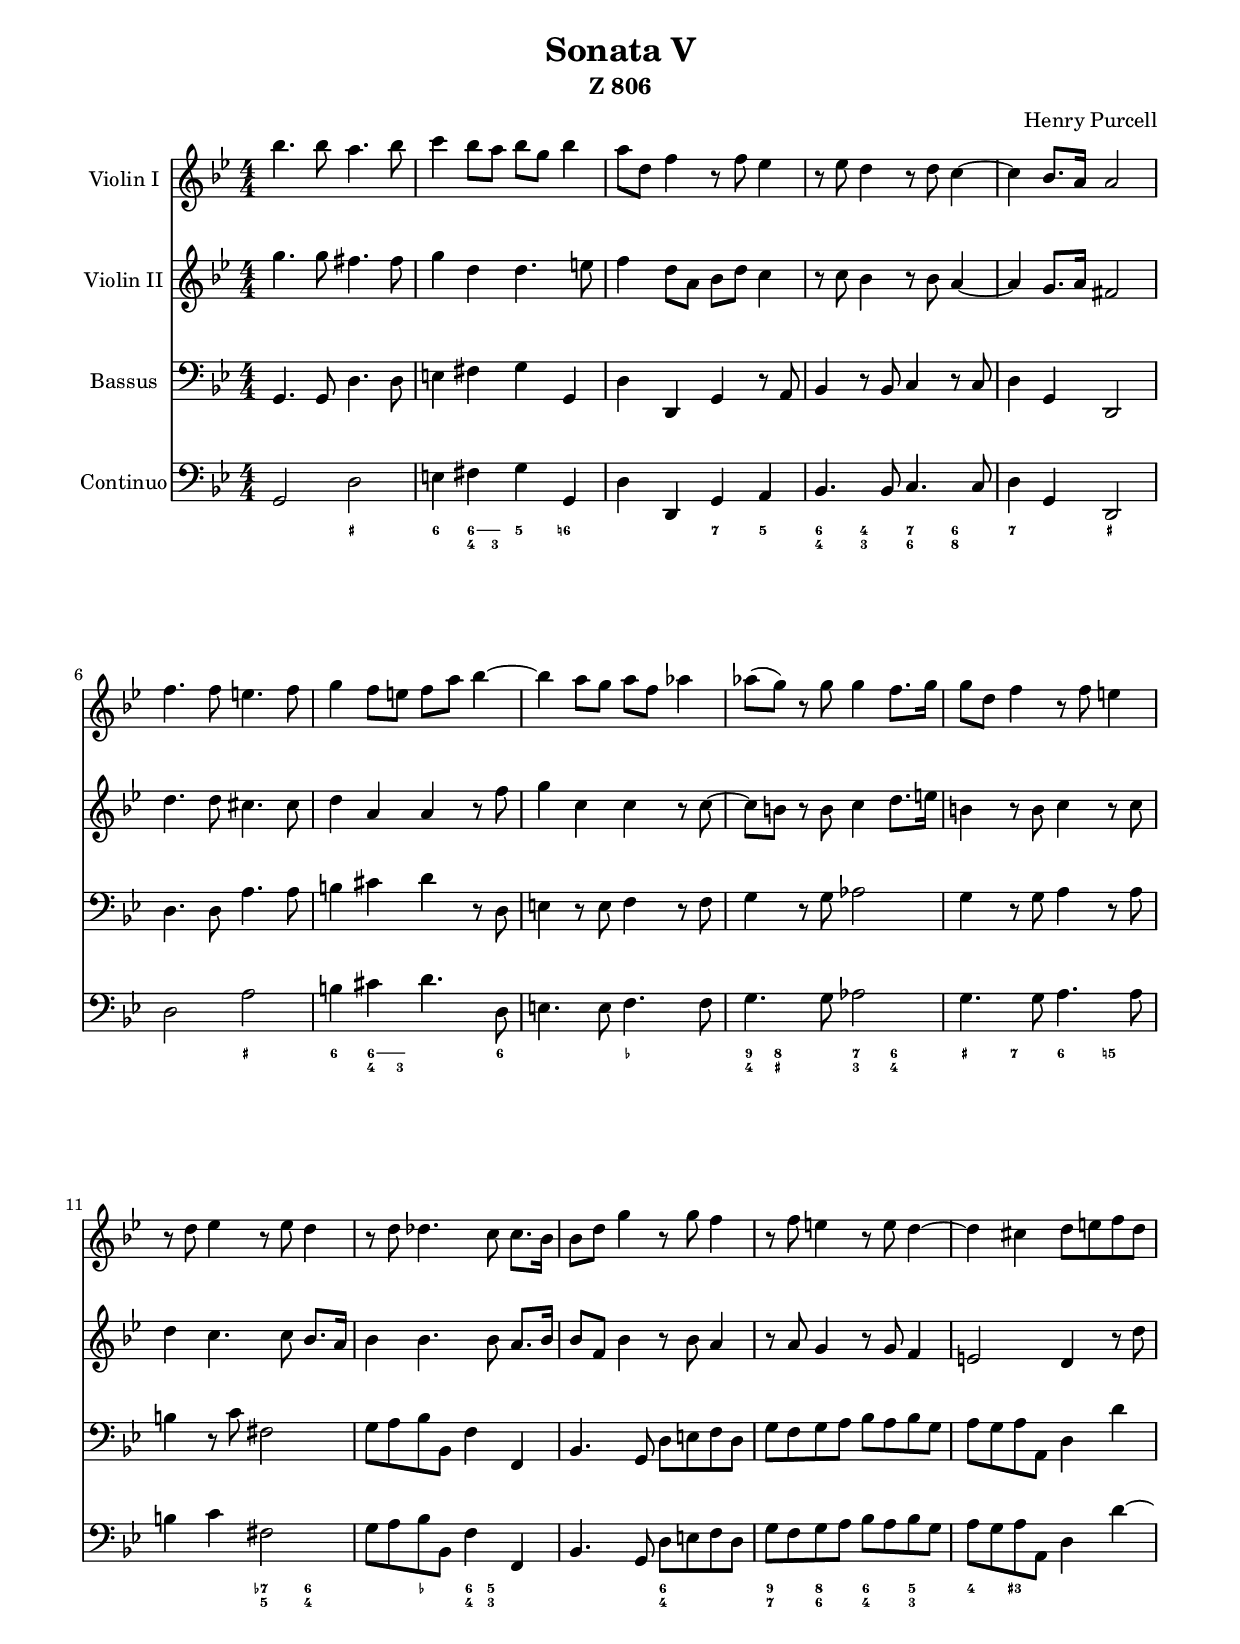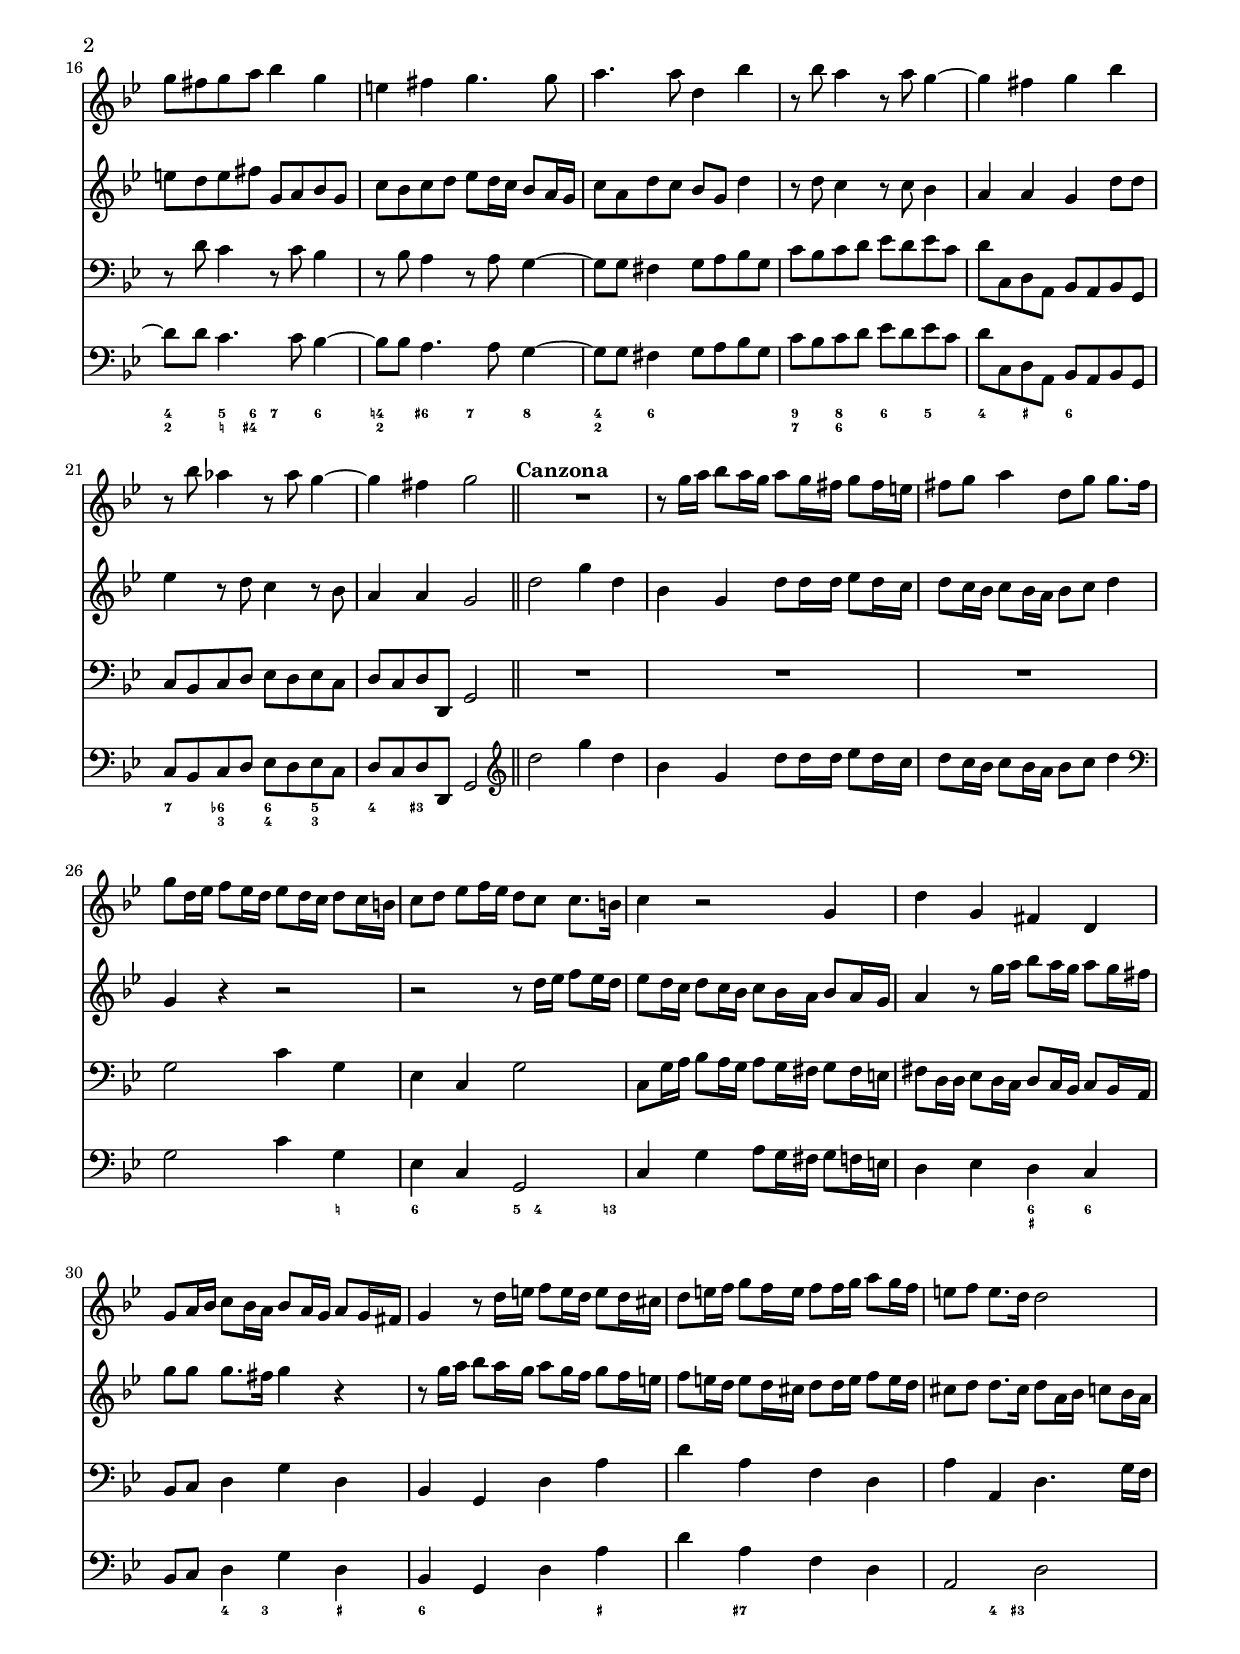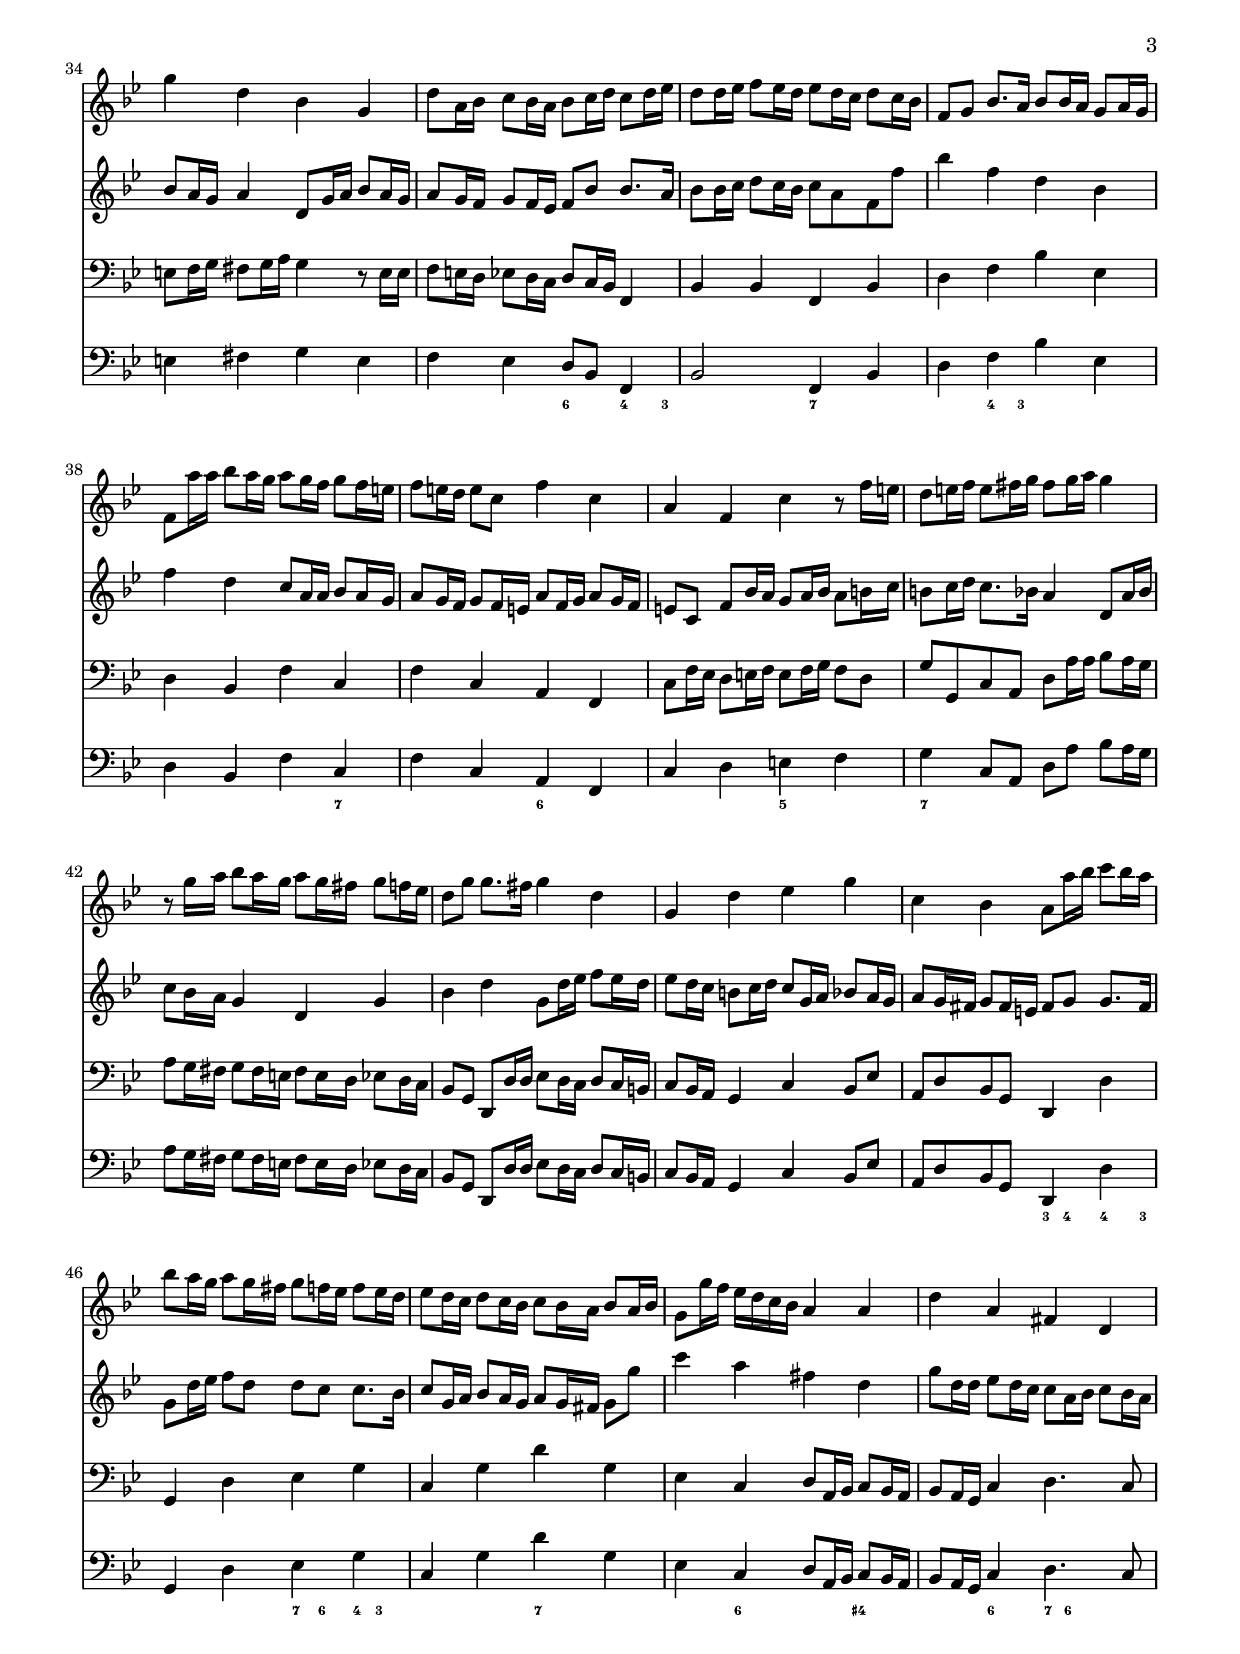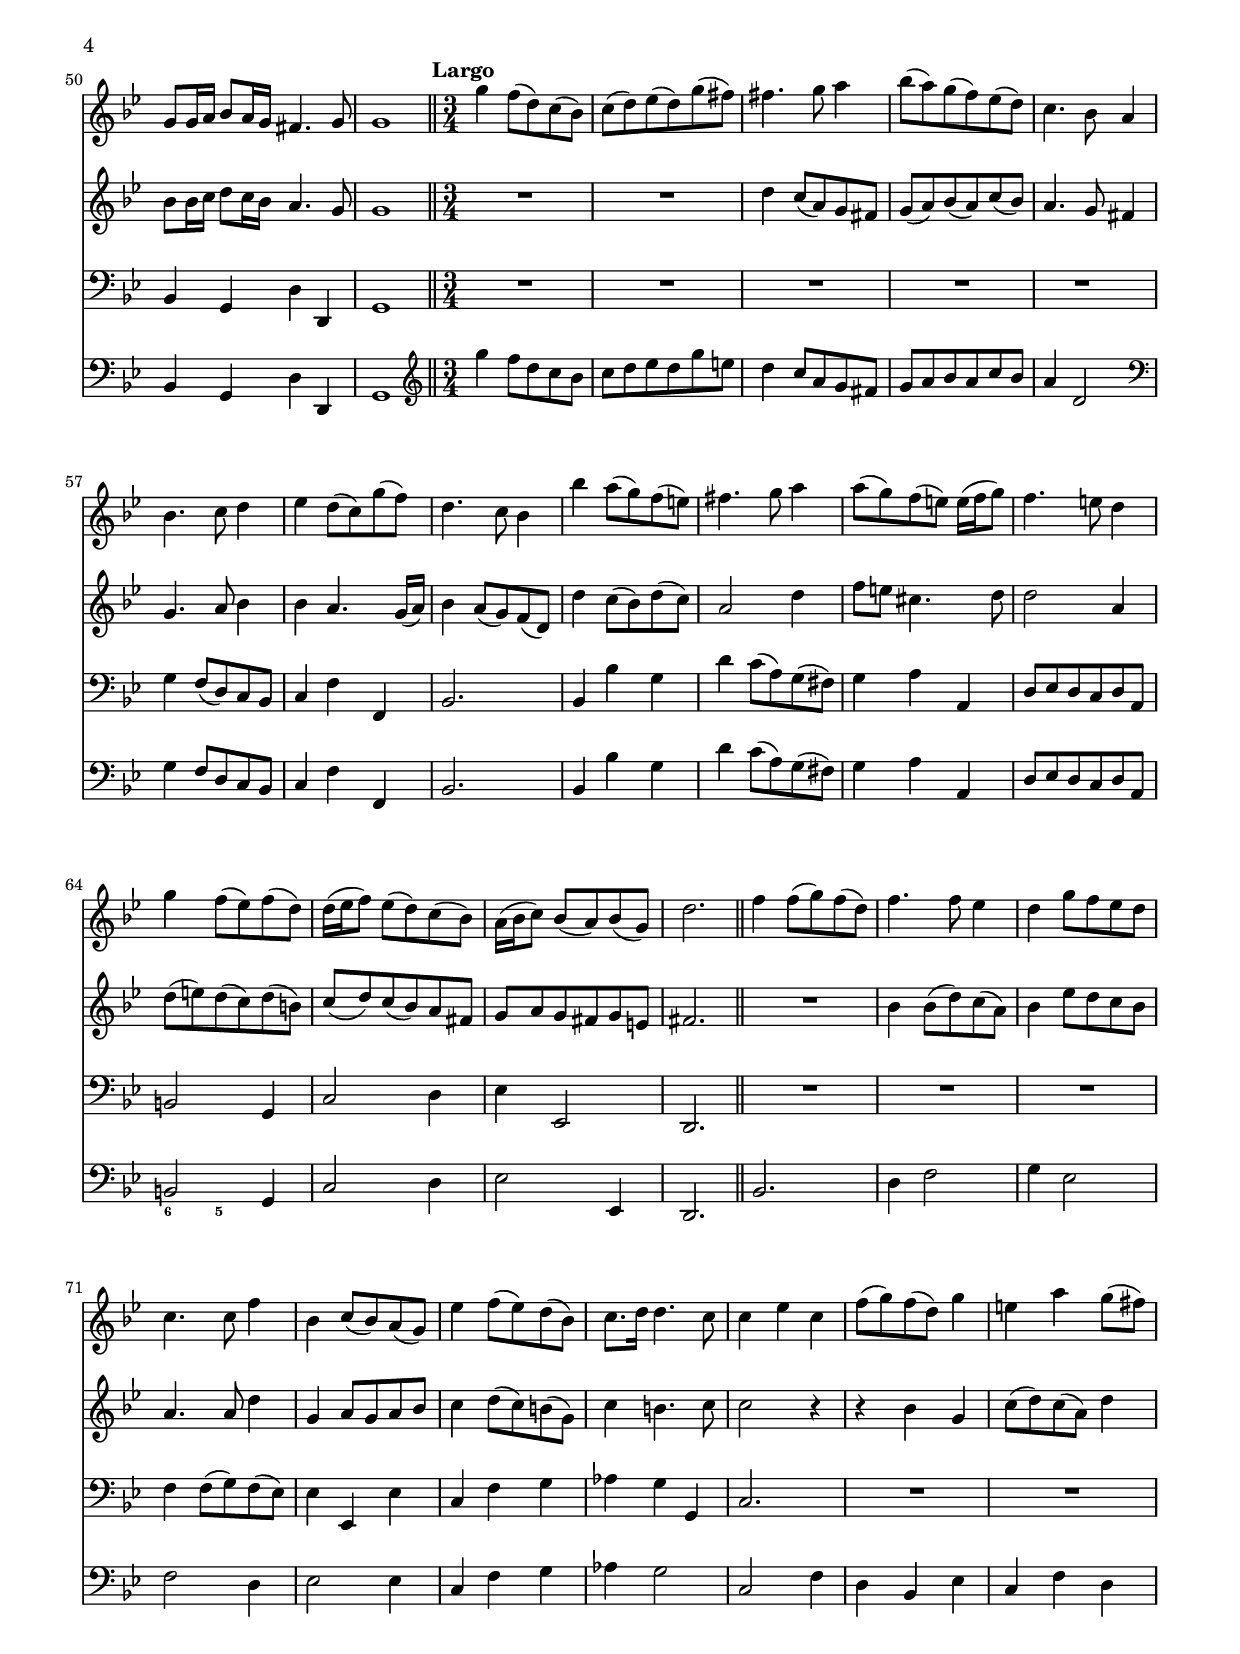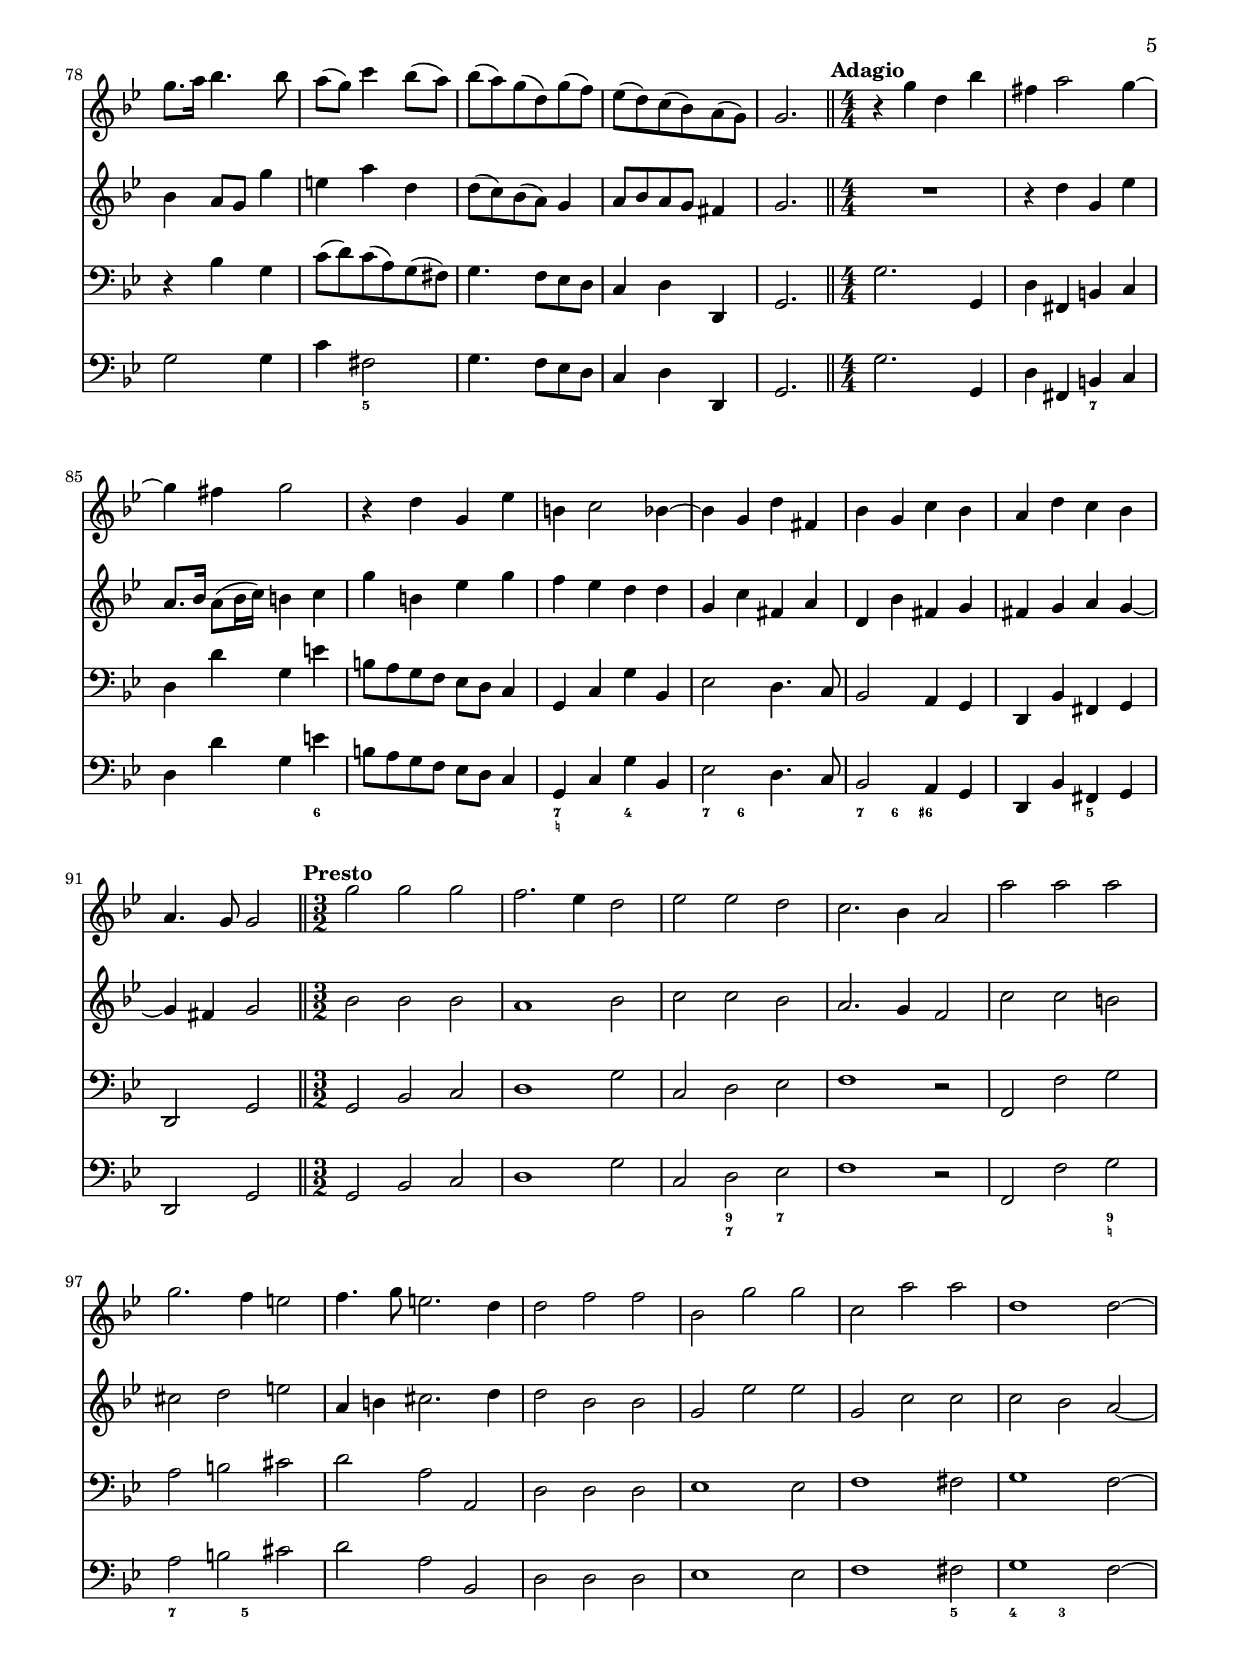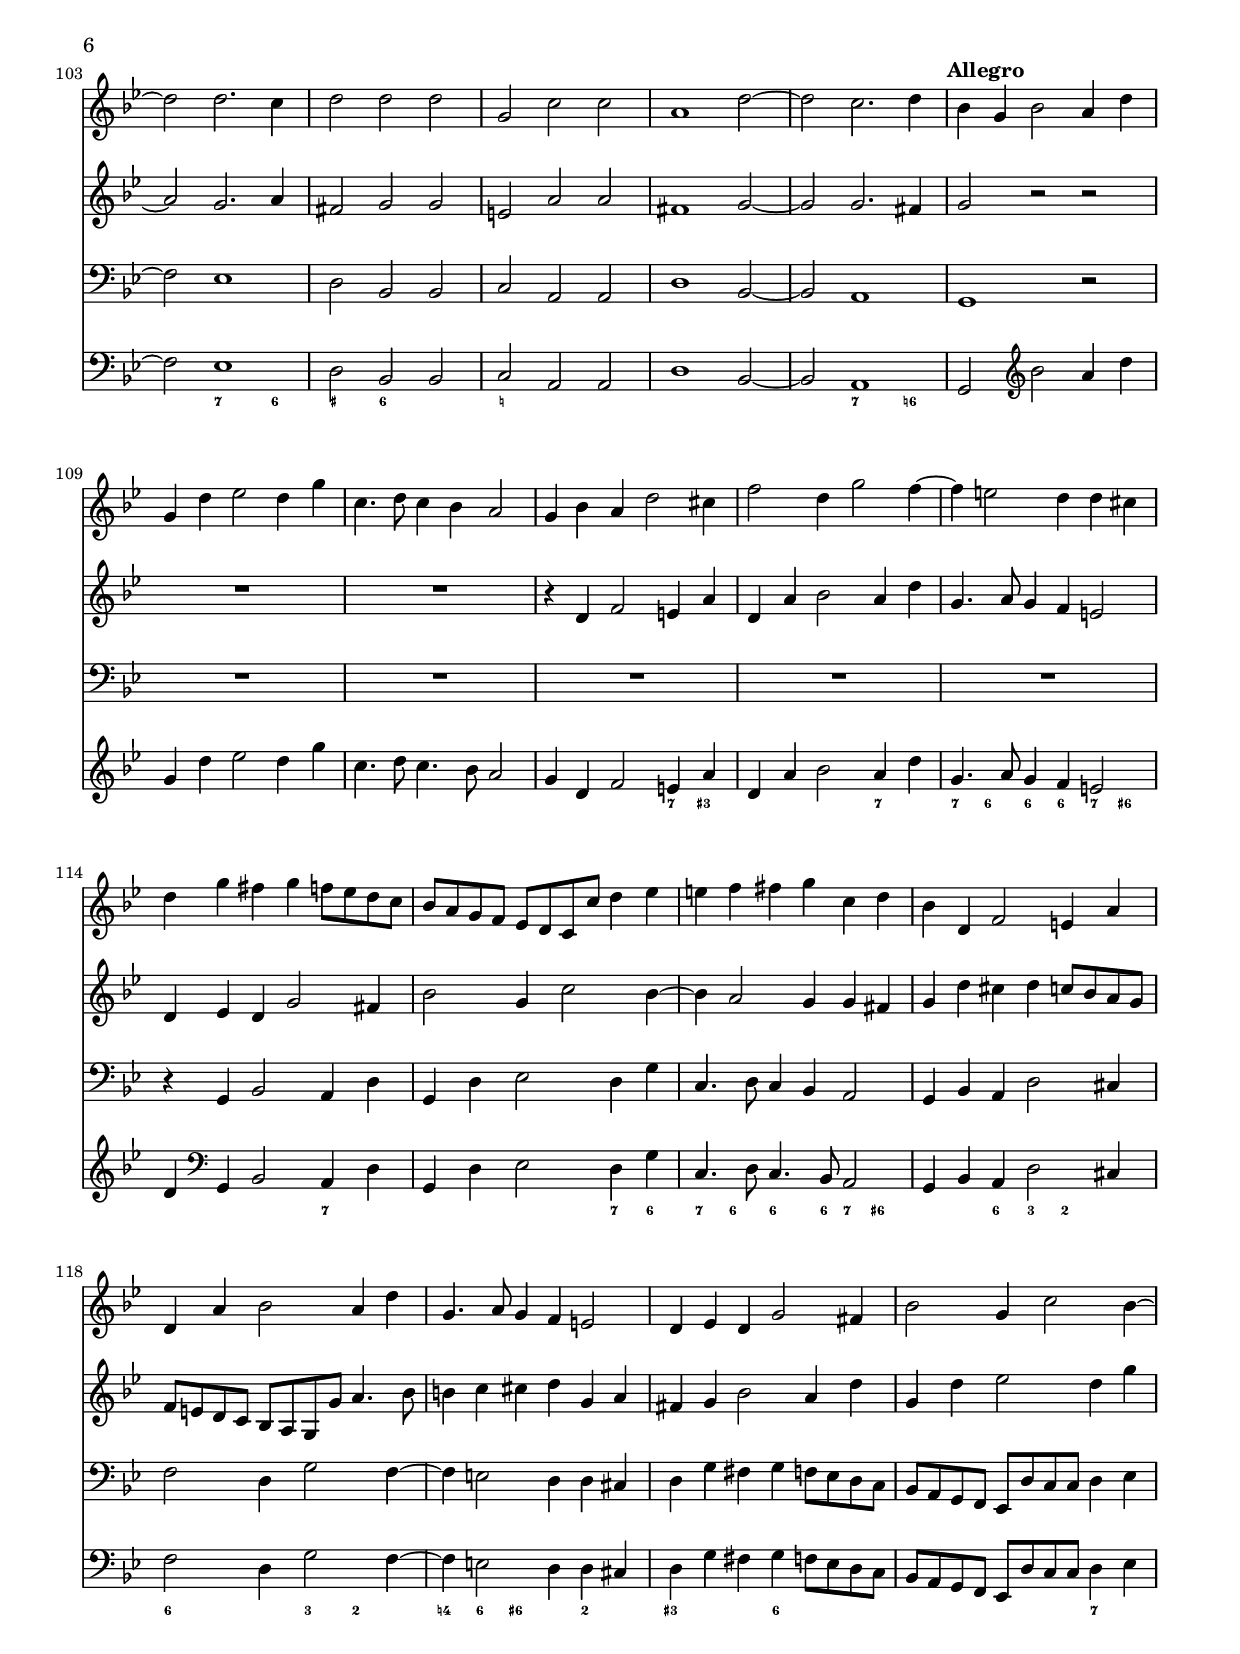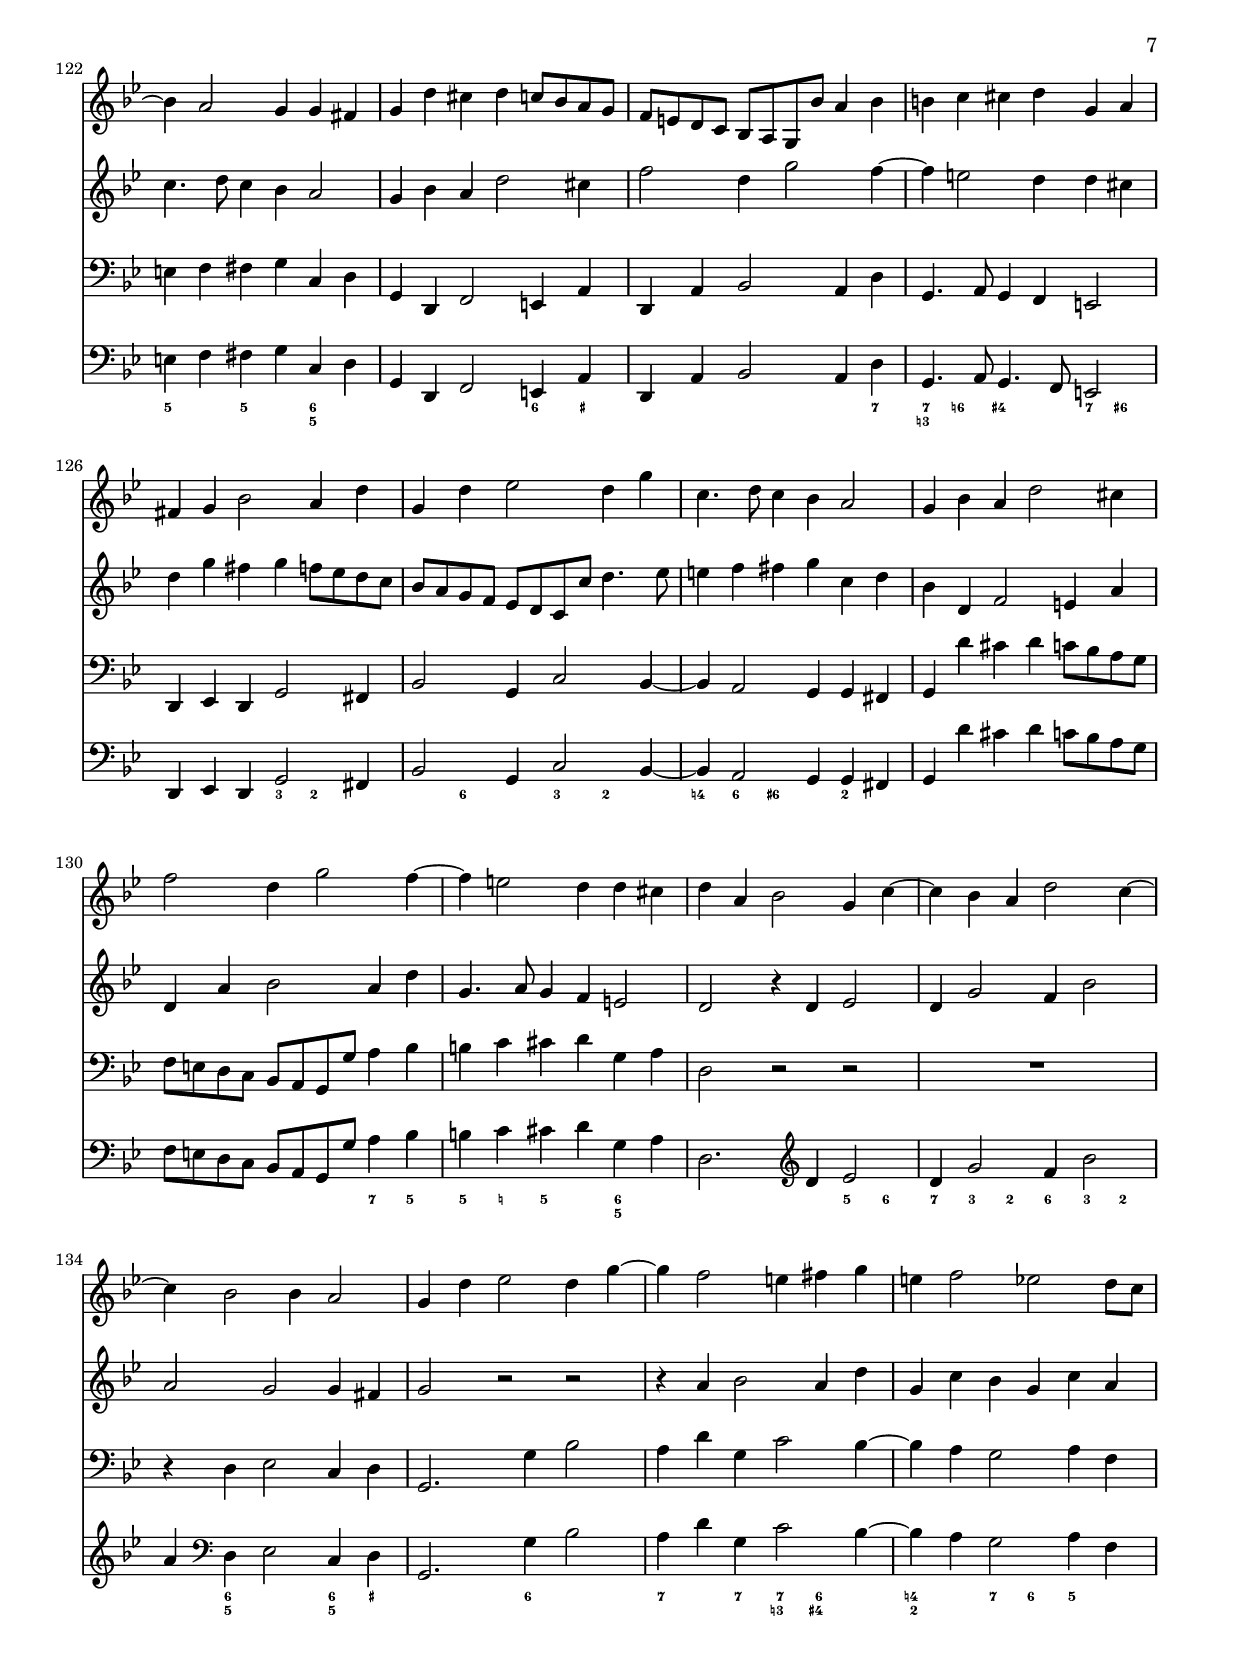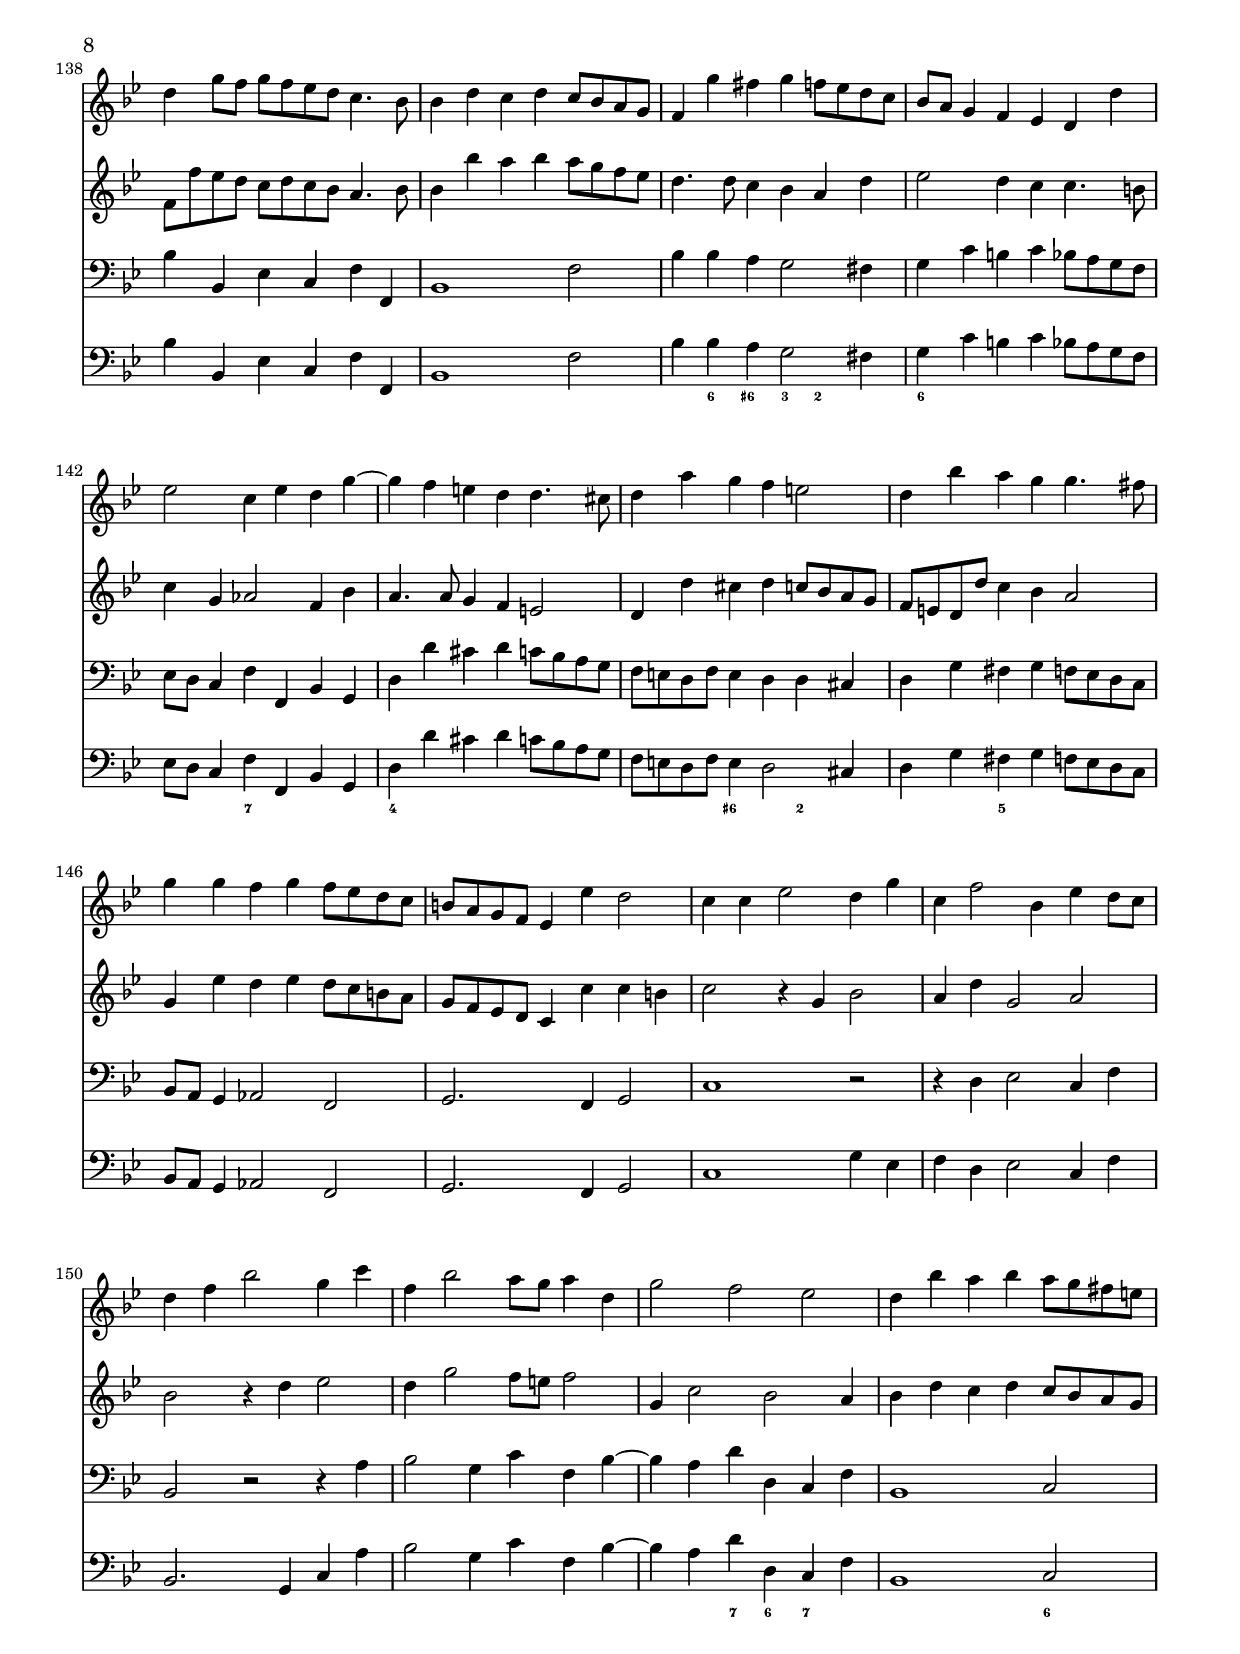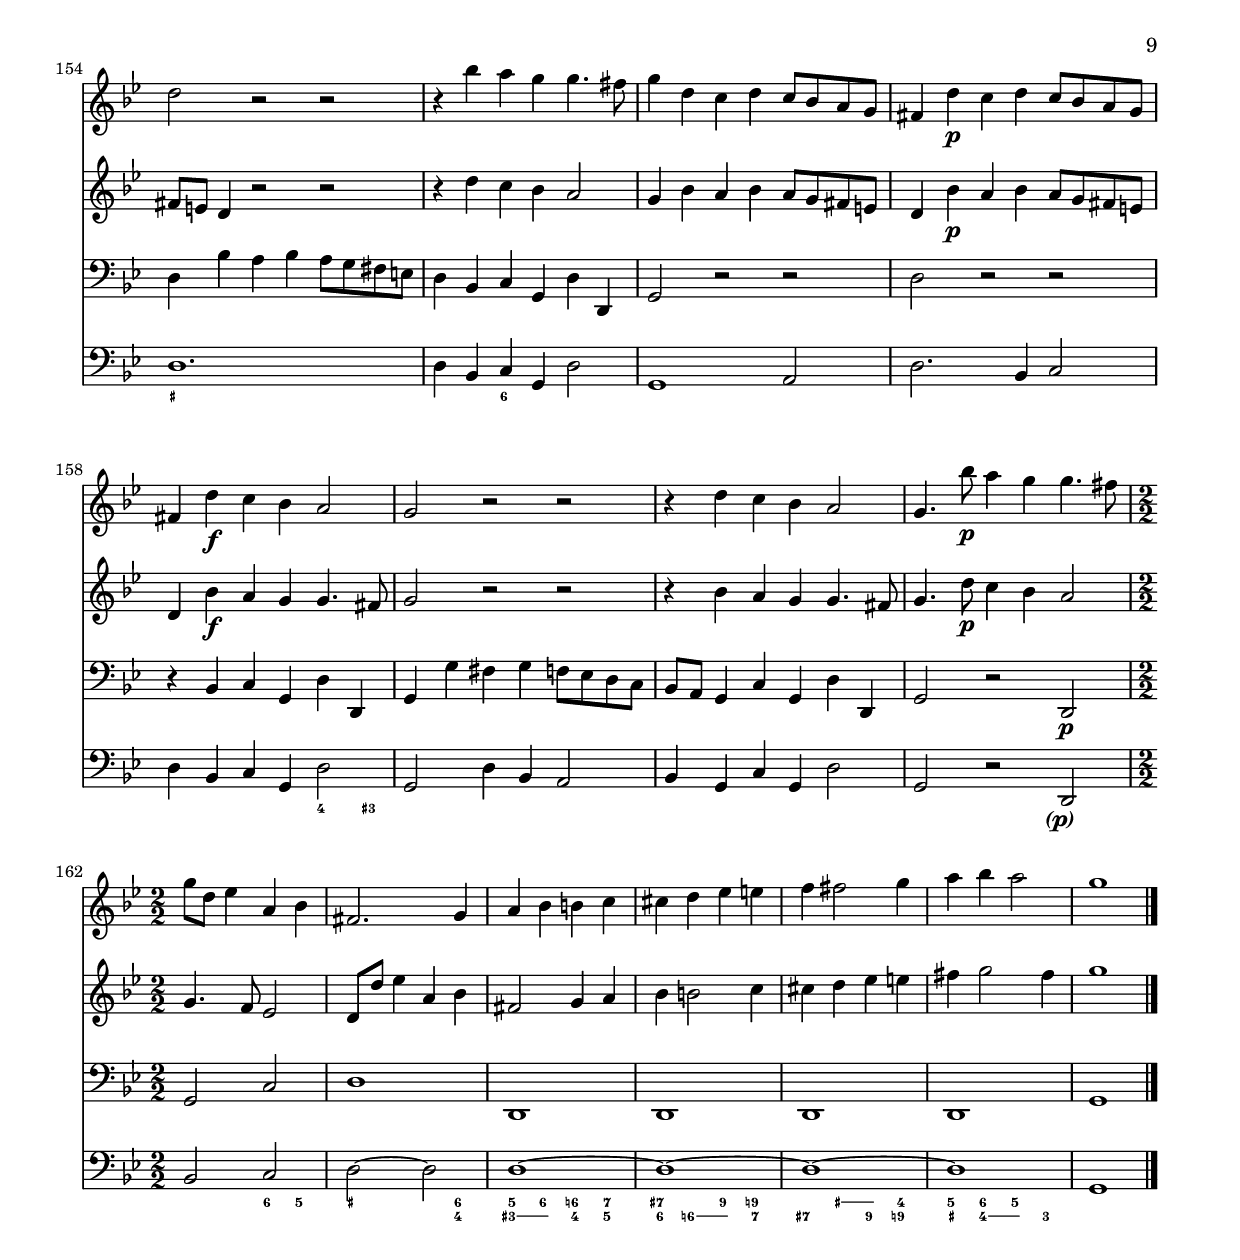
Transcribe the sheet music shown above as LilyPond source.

\version "2.18.2"

\include "config.ly"
adag = \markup { \bold Adagio }
aleg = \markup { \bold Allegro }
canz = \markup { \bold Canzona }
grav = \markup { \bold Grave }
larg = \markup { \bold Largo }
pres = \markup { \bold Presto }
viv  = \markup { \bold Vivace }

parp = \markup {
	\center-align \concat {
		\bold { \italic ( }
		\dynamic p
		\bold { \italic ) }
	}
}

parf = \markup {
	\center-align \concat {
		\bold { \italic ( }
		\dynamic f
		\bold { \italic ) }
	}
}

exton  = { \bassFigureExtendersOn }
extoff = { \bassFigureExtendersOff }

adag = \markup { \bold Adagio }
aleg = \markup { \bold Allegro }
canz = \markup { \bold Canzona }
grav = \markup { \bold Grave }
larg = \markup { \bold Largo }
pres = \markup { \bold Presto }
viv  = \markup { \bold Vivace }

parp = \markup {
	\center-align \concat {
		\bold { \italic ( }
		\dynamic p
		\bold { \italic ) }
	}
}

parf = \markup {
	\center-align \concat {
		\bold { \italic ( }
		\dynamic f
		\bold { \italic ) }
	}
}

exton  = { \bassFigureExtendersOn }
extoff = { \bassFigureExtendersOff }


\header {
	title    = "Sonata V"
	subtitle = "Z 806"
	composer = "Henry Purcell"
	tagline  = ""
}

vlone = \relative c''' {
	\clef treble \key g \minor \time 4/4
	bes4. bes8 a4. bes8
	c4 bes8 a bes g bes4
	a8 d, f4 r8 f es4
	r8 es d4 r8 d c4 ~                            % m 4
	c bes8. a16 a2
	f'4. f8 e4. f8
	g4 f8 e f a bes4 ~
	bes a8 g a f aes4                             % m 8
	aes8( g) r g g4 f8. g16
	g8 d f4 r8 f e4
	r8 d es4 r8 es d4
	r8 d des4. c8 c8. bes16                       % m 12
	bes8 d g4 r8 g f4
	r8 f e4 r8 e d4 ~
	d cis d8 e f d
	g fis g a bes4 g                              % m 16
	e fis g4. g8
	a4. a8 d,4 bes'
	r8 bes a4 r8 a g4 ~
	g fis g bes                                   % m 20
	r8 bes aes4 r8 aes g4 ~
	g fis g2 \bar "||"

	% canzona
	\mark \canz
	R1
	r8 g16 a bes8 a16 g a8 g16 fis g8 fis16 e     % m 24
	fis8 g a4 d,8 g g8. fis16
	g8 d16 es f8 es16 d es8 d16 c d8 c16 b
	c8 d es f16 es d8 c c8. b16
	c4 r2 g4                                      % m 28
	d' g, fis d
	g8 a16 bes c8 bes16 a bes8 a16 g a8 g16 fis
	g4 r8 d'16 e f8 e16 d e8 d16 cis
	d8 e16 f g8 f16 e f8 f16 g a8 g16 f           % m 32
	e8 f e8. d16 d2
	g4 d bes g
	d'8 a16 bes c8 bes16 a bes8 c16 d c8 d16 es
	d8 d16 es f8 es16 d es8 d16 c d8 c16 bes      % m 36
	f8 g bes8. a16 bes8 bes16 a g8 a16 g
	f8 a'16 a bes8 a16 g a8 g16 f g8 f16 e
	f8 e16 d e8 c f4 c
	a f c' r8 f16 e                               % m 40
	d8 e16 f e8 fis16 g fis8 g16 a g4
	r8 g16 a bes8 a16 g a8 g16 fis g8 f16 es
	d8 g g8. fis16 g4 d
	g, d' es g                                    % m 44
	c, bes a8 a'16 bes c8 bes16 a
	bes8 a16 g a8 g16 fis g8 f16 es f8 es16 d
	es8 d16 c d8 c16 bes c8 bes16 a bes8 a16 bes
	g8 g'16 f es d c bes a4 a                     % m 48
	d a fis d
	g8 g16 a bes8 a16 g fis4. g8
	g1 \bar "||"

	% largo
	\mark \larg
	\time 3/4 g'4 f8( d) c( bes)                  % m 52
	c( d) es( d) g( fis)
	fis4. g8 a4
	bes8( a) g( f) es( d)
	c4. bes8 a4                                   % m 56
	bes4. c8 d4
	es d8( c) g'( f)
	d4. c8 bes4
	bes' a8( g) f( e)                             % m 60
	fis4. g8 a4
	a8( g) f( e) e16( f g8)
	f4. e8 d4
	g f8( es) f( d)                               % m 64
	d16( es f8) es( d) c( bes)
	a16( bes c8) bes( a) bes( g)
	d'2. \bar "||"
	f4 f8( g) f( d)                               % m 68
	f4. f8 es4
	d g8 f es d
	c4. c8 f4
	bes, c8( bes) a( g)                           % m 72
	es'4 f8( es) d( bes)
	c8. d16 d4. c8
	c4 es c
	f8( g) f( d) g4                               % m 76
	e a g8( fis)
	g8. a16 bes4. bes8
	a( g) c4 bes8( a)
	bes( a) g( d) g( f)                           % m 80
	es( d) c( bes) a( g)
	g2. \bar "||"

	% adagio
	\mark \adag
	\time 4/4 r4 g' d bes'
	fis a2 g4 ~                                   % m 84
	g fis g2
	r4 d g, es'
	b c2 bes4 ~
	bes g d' fis,                                 % m 88
	bes g c bes
	a d c bes
	a4. g8 g2

	% presto
	\mark \pres
	\time 3/2 g' g g                              % m 92
	f2. es4 d2
	es2 es d
	c2. bes4 a2
	a' a a                                        % m 96
	g2. f4 e2
	f4. g8 e2. d4
	d2 f f
	bes, g' g                                     % m 100
	c, a' a
	d,1 d2 ~
	d d2. c4
	d2 d d                                        % m 104
	g, c c
	a1 d2 ~
	d c2. d4

	% allegro
	\mark \aleg
	bes g bes2 a4 d                               % m 108
	g, d' es2 d4 g
	c,4. d8 c4 bes a2
	g4 bes a d2 cis4
	f2 d4 g2 f4 ~                                 % m 112
	f e2 d4 d cis
	d g fis g f8 es d c
	bes a g f es d c c' d4 es
	e f fis g c, d                                % m 116
	bes d, f2 e4 a
	d, a' bes2 a4 d
	g,4. a8 g4 f e2
	d4 es d g2 fis4                               % m 120
	bes2 g4 c2 bes4 ~
	bes a2 g4 g fis
	g d' cis d c8 bes a g
	f e d c bes a g bes' a4 bes                   % m 124
	b c cis d g, a
	fis g bes2 a4 d
	g, d' es2 d4 g
	c,4. d8 c4 bes a2                             % m 128
	g4 bes a d2 cis4
	f2 d4 g2 f4 ~
	f e2 d4 d cis
	d a bes2 g4 c ~                               % m 132
	c bes a d2 c4 ~
	c bes2 bes4 a2
	g4 d' es2 d4 g ~
	g f2 e4 fis g                                 % m 136
	e f2 es d8 c
	d4 g8 f g f es d c4. bes8
	bes4 d c d c8 bes a g
	f4 g' fis g f8 es d c                         % m 140
	bes a g4 f es d d'
	es2 c4 es d g ~
	g f e d d4. cis8
	d4 a' g f e2                                  % m 144
	d4 bes' a g g4. fis8
	g4 g f g f8 es d c
	b a g f es4 es' d2
	c4 c es2 d4 g                                 % m 148
	c, f2 bes,4 es d8 c
	d4 f bes2 g4 c
	f, bes2 a8 g a4 d,
	g2 f es                                       % m 152
	d4 bes' a bes a8 g fis e
	d2 r r
	r4 bes' a g g4. fis8
	g4 d c d c8 bes a g                           % m 156
	fis4 d'\p c d c8 bes a g
	fis4 d'\f c bes a2
	g r r
	r4 d' c bes a2                                % m 160
	g4. bes'8\p a4 g g4. fis8
	\time 2/2 g d es4 a, bes
	fis2. g4
	a bes b c                                     % m 164
	cis d es e
	f fis2 g4
	a bes a2
	g1 \bar "|."                                  % m 168
}

vltwo = \relative c''' {
	\clef treble \key g \minor \time 4/4
	g4. g8 fis4. fis8
	g4 d d4. e8
	f4 d8 a bes d c4
	r8 c bes4 r8 bes a4 ~                       % m 4
	a g8. a16 fis2
	d'4. d8 cis4. cis8
	d4 a a r8 f'
	g4 c, c r8 c ~                              % m 8
	c b r b c4 d8. e16
	b4 r8 b c4 r8 c
	d4 c4. c8 bes8. a16
	bes4 bes4. bes8 a8. bes16                   % m 12
	bes8 f bes4 r8 bes a4
	r8 a g4 r8 g f4
	e2 d4 r8 d'
	e d e fis g, a bes g                        % m 16
	c bes c d es d16 c bes8 a16 g
	c8 a d c bes g d'4
	r8 d c4 r8 c bes4
	a a g d'8 d                                 % m 20
	es4 r8 d c4 r8 bes
	a4 a g2 \bar "||"

	% canzona
	d' g4 d
	bes g d'8 d16 d es8 d16 c                   % m 24
	d8 c16 bes c8 bes16 a bes8 c d4
	g, r r2
	r2 r8 d'16 es f8 es16 d
	es8 d16 c d8 c16 bes c8 bes16 a bes8 a16 g  % m 28
	a4 r8 g'16 a bes8 a16 g a8 g16 fis
	g8 g g8. fis16 g4 r
	r8 g16 a bes8 a16 g a8 g16 f g8 f16 e
	f8 e16 d e8 d16 cis d8 d16 e f8 e16 d       % m 32
	cis8 d d8. cis16 d8 a16 bes c8 bes16 a
	bes8 a16 g a4 d,8 g16 a bes8 a16 g
	a8 g16 f g8 f16 es f8 bes bes8. a16
	bes8 bes16 c d8 c16 bes c8 a f f'           % m 36
	bes4 f d bes
	f' d c8 a16 a bes8 a16 g
	a8 g16 f g8 f16 e a8 f16 g a8 g16 f
	e8 c f bes16 a g8 a16 bes a8 b16 c          % m 40
	b8 c16 d c8. bes16 a4 d,8 a'16 bes
	c8 bes16 a g4 d g
	bes d g,8 d'16 es f8 es16 d
	es8 d16 c b8 c16 d c8 g16 a bes8 a16 g      % m 44
	a8 g16 fis g8 fis16 e fis8 g g8. fis16
	g8 d'16 es f8 d d c c8. bes16
	c8 g16 a bes8 a16 g a8 g16 fis g8 g'
	c4 a fis d                                  % m 48
	g8 d16 d es8 d16 c c8 a16 bes c8 bes16 a
	bes8 bes16 c d8 c16 bes a4. g8
	g1 \bar "||"

	% largo
	\time 3/4 R2.*2
	d'4 c8( a) g fis
	g( a) bes( a) c( bes)
	a4. g8 fis4                                 % m 56
	g4. a8 bes4
	bes a4. g16( a)
	bes4 a8( g) f( d)
	d'4 c8( bes) d( c)                          % m 60
	a2 d4
	f8 e cis4. d8
	d2 a4
	d8( e) d( c) d( b)                          % m 64
	c( d) c( bes) a fis
	g a g fis g e
	fis2. \bar "||"
	R2.                                         % m 68
	bes4 bes8( d) c( a)
	bes4 es8 d c bes
	a4. a8 d4
	g, a8 g a bes                               % m 72
	c4 d8( c) b( g)
	c4 b4. c8
	c2 r4
	r bes g                                     % m 76
	c8( d) c( a) d4
	bes a8 g g'4
	e a d,
	d8( c) bes( a) g4                           % m 80
	a8 bes a g fis4
	g2. \bar "||"

	% adagio
	\time 4/4 R1
	r4 d' g, es'                                % m 84
	a,8. bes16 a8( bes16 c) b4 c
	g' b, es g
	f es d d
	g, c fis, a                                 % m 88
	d, bes' fis g
	fis g a g ~
	g fis g2 \bar "||"

	% presto
	\time 3/2 bes2 bes bes                      % m 92
	a1 bes2
	c c bes
	a2. g4 f2
	c' c b                                      % m 96
	cis d e
	a,4 b cis2. d4
	d2 bes bes
	g es' es                                    % m 100
	g, c c
	c bes a ~
	a g2. a4
	fis2 g g                                    % m 104
	e a a
	fis1 g2 ~
	g g2. fis4

	% allegro
	g2 r r                                      % m 108
	R1.*2
	r4 d f2 e4 a
	d, a' bes2 a4 d                             % m 112
	g,4. a8 g4 f e2
	d4 es d g2 fis4
	bes2 g4 c2 bes4 ~
	bes a2 g4 g fis                             % m 116
	g d' cis d c8 bes a g
	f e d c bes a g g' a4. bes8
	b4 c cis d g, a
	fis g bes2 a4 d                             % m 120
	g, d' es2 d4 g
	c,4. d8 c4 bes a2
	g4 bes a d2 cis4
	f2 d4 g2 f4 ~                               % m 124
	f e2 d4 d cis
	d g fis g f8 es d c
	bes a g f es d c c' d4. es8
	e4 f fis g c, d                             % m 128
	bes d, f2 e4 a
	d, a' bes2 a4 d
	g,4. a8 g4 f e2
	d r4 d es2                                  % m 132
	d4 g2 f4 bes2
	a g g4 fis
	g2 r r
	r4 a bes2 a4 d                              % m 136
	g, c bes g c a
	f8 f' es d c d c bes a4. bes8
	bes4 bes' a bes a8 g f es
	d4. d8 c4 bes a d                           % m 140
	es2 d4 c c4. b8
	c4 g aes2 f4 bes
	a4. a8 g4 f e2
	d4 d' cis d c8 bes a g                      % m 144
	f e d d' c4 bes a2
	g4 es' d es d8 c b a
	g f es d c4 c' c b
	c2 r4 g bes2                                % m 148
	a4 d g,2 a
	bes r4 d es2
	d4 g2 f8 e f2
	g,4 c2 bes a4                               % m 152
	bes d c d c8 bes a g
	fis e d4 r2 r
	r4 d' c bes a2
	g4 bes a bes a8 g fis e                     % m 156
	d4 bes'\p a bes a8 g fis e
	d4 bes'\f a g g4. fis8
	g2 r r
	r4 bes a g g4. fis8                         % m 160
	g4. d'8\p c4 bes a2

	% adagio
	\time 2/2 g4. f8 es2
	d8 d' es4 a, bes
	fis2 g4 a                                   % m 164
	bes b2 c4
	cis d es e
	fis g2 fis4
	g1 \bar "|."                                % m 168
}

bass = \relative c {
	\clef bass \key g \minor \time 4/4
	g4. g8 d'4. d8
	e4 fis g g,
	d' d, g r8 a
	bes4 r8 bes c4 r8 c                          % m 4
	d4 g, d2
	d'4. d8 a'4. a8
	b4 cis d r8 d,
	e4 r8 e f4 r8 f                              % m 8
	g4 r8 g aes2
	g4 r8 g a4 r8 a
	b4 r8 c fis,2
	g8 a bes bes, f'4 f,                         % m 12
	bes4. g8 d' e f d
	g f g a bes a bes g
	a g a a, d4 d'
	r8 d c4 r8 c bes4                            % m 16
	r8 bes a4 r8 a g4 ~
	g8 g fis4 g8 a bes g
	c bes c d es d es c
	d c, d a bes a bes g                         % m 20
	c bes c d es d es c
	d c d d, g2 \bar "||"

	% canzona
	R1*3
	g'2 c4 g
	es c g'2
	c,8 g'16 a bes8 a16 g a8 g16 fis g8 fis16 e  % m 28
	fis8 d16 d es8 d16 c d8 c16 bes c8 bes16 a
	bes8 c d4 g d
	bes g d' a'
	d a f d                                      % m 32
	a' a, d4. g16 f
	e8 f16 g fis8 g16 a g4 r8 e16 e
	f8 e16 d es8 d16 c d8 c16 bes f4
	bes bes f bes                                % m 36
	d f bes es,
	d bes f' c
	f c a f
	c'8 f16 es d8 e16 f e8 f16 g f8 d            % m 40
	g g, c a d a'16 a bes8 a16 g
	a8 g16 fis g8 fis16 e fis8 e16 d es8 d16 c
	bes8 g d d'16 d es8 d16 c d8 c16 b
	c8 bes16 a g4 c bes8 es                      % m 44
	a, d bes g d4 d'
	g, d' es g
	c, g' d' g,
	es c d8 a16 bes c8 bes16 a                   % m 48
	bes8 a16 g c4 d4. c8
	bes4 g d' d,
	g1 \bar "||"

	% canzona
	\time 3/4 R2.*5
	g'4 f8( d) c bes
	c4 f f,
	bes2.
	bes4 bes' g                                  % m 60
	d' c8( a) g( fis)
	g4 a a,
	d8 es d c d a
	b2 g4                                        % m 64
	c2 d4
	es es,2
	d2. \bar "||"
	R2.*3
	f'4 f8( g) f( es)
	es4 es, es'                                  % m 72
	c f g
	aes g g,
	c2.
	R2.*2
	r4 bes' g
	c8( d) c( a) g( fis)
	g4. f8 es d                                  % m 80
	c4 d d,
	g2.

	% adagio
	\time 4/4 g'2. g,4
	d' fis, b c                                  % m 84
	d d' g, e'
	b8 a g f es d c4
	g c g' bes,
	es2 d4. c8                                   % m 88
	bes2 a4 g
	d bes' fis g
	d2 g \bar "||"

	% presto
	\time 3/2 g bes c                            % m 92
	d1 g2
	c, d es
	f1 r2
	f, f' g                                      % m 96
	a b cis
	d a a,
	d d d
	es1 es2                                      % m 100
	f1 fis2
	g1 f2 ~
	f es1
	d2 bes bes                                   % m 104
	c a a
	d1 bes2 ~
	bes a1
	g r2                                         % m 108

	% allegro
	R1.*5
	r4 g bes2 a4 d
	g, d' es2 d4 g
	c,4. d8 c4 bes a2                            % m 116
	g4 bes a d2 cis4
	f2 d4 g2 f4 ~
	f e2 d4 d cis
	d g fis g f8 es d c                          % m 120
	bes a g f es d' c c d4 es
	e f fis g c, d
	g, d f2 e4 a
	d, a' bes2 a4 d                              % m 124
	g,4. a8 g4 f e2
	d4 es d g2 fis4
	bes2 g4 c2 bes4 ~
	bes a2 g4 g fis                              % m 128
	g d'' cis d c8 bes a g
	f e d c bes a g g' a4 bes
	b c cis d g, a
	d,2 r r                                      % m 132
	R1.
	r4 d es2 c4 d
	g,2. g'4 bes2
	a4 d g, c2 bes4 ~                            % m 136
	bes a g2 a4 f
	bes bes, es c f f,
	bes1 f'2
	bes4 bes a g2 fis4                           % m 140
	g c b c bes8 a g f
	es d c4 f f, bes g
	d' d' cis d c8 bes a g
	f e d f e4 d d cis                           % m 144
	d g fis g f8 es d c
	bes a g4 aes2 f
	g2. f4 g2
	c1 r2                                        % m 148
	r4 d es2 c4 f
	bes,2 r r4 a'
	bes2 g4 c f, bes ~
	bes a d d, c f                               % m 152
	bes,1 c2
	d4 bes' a bes a8 g fis e
	d4 bes c g d' d,
	g2 r r                                       % m 156
	d' r r
	r4 bes c g d' d,
	g g' fis g f8 es d c
	bes a g4 c g d' d,                           % m 160
	g2 r d\p

	% adagio
	\time 2/2 g c
	d1
	d,                                           % m 164
	d
	d
	d
	g \bar "|."                                  % m 168
}

cont = \relative c {
	\clef bass \key g \minor \time 4/4
	g2 d'
	e4 fis g g,
	d' d, g a
	bes4. bes8 c4. c8                           % m 4
	d4 g, d2
	d' a'
	b4 cis d4. d,8
	e4. e8 f4. f8                               % m 8
	g4. g8 aes2
	g4. g8 a4. a8
	b4 c fis,2
	g8 a bes bes, f'4 f,                        % m 12
	bes4. g8 d' e f d
	g f g a bes a bes g
	a g a a, d4 d'4 ~
	d8 d c4. c8 bes4 ~                          % m 16
	bes8 bes a4. a8 g4 ~
	g8 g fis4 g8 a bes g
	c bes c d es d es c
	d c, d a bes a bes g                        % m 20
	c bes c d es d es c
	d c d d, g2 \bar "||"

	% canzona
	\clef treble d'''2 g4 d
	bes g d'8 d16 d es8 d16 c                   % m 24
	d8 c16 bes c8 bes16 a bes8 c d4
	\clef bass g,,2 c4 g
	es c g2
	c4 g' a8 g16 fis g8 f16 e                   % m 28
	d4 es d c
	bes8 c d4 g d
	bes g d' a'
	d a f d                                     % m 32
	a2 d
	e4 fis g e
	f es d8 bes f4
	bes2 f4 bes                                 % m 36
	d f bes es,
	d bes f' c
	f c a f
	c' d e f                                    % m 40
	g c,8 a d a' bes a16 g
	a8 g16 fis g8 fis16 e fis8 e16 d es8 d16 c
	bes8 g d d'16 d es8 d16 c d8 c16 b
	c8 bes16 a g4 c bes8 es                     % m 44
	a, d bes g d4 d'
	g, d' es g
	c, g' d' g,
	es c d8 a16 bes c8 bes16 a                  % m 48
	bes8 a16 g c4 d4. c8
	bes4 g d' d,
	g1 \bar "||"

	% largo
	\clef treble \time 3/4 g'''4 f8 d c bes     % m 52
	c d es d g e
	d4 c8 a g fis
	g a bes a c bes
	a4 d,2                                      % m 56
	\clef bass g,4 f8 d c bes
	c4 f f,
	bes2.
	bes4 bes' g                                 % m 60
	d' c8( a) g( fis)
	g4 a a,
	d8 es d c d a
	b2 g4                                       % m 64
	c2 d4
	es2 es,4
	d2. \bar "||"
	bes'                                        % m 68
	d4 f2
	g4 es2
	f d4
	es2 es4                                     % m 72
	c f g
	aes g2
	c, f4
	d bes es                                    % m 76
	c f d
	g2 g4
	c fis,2
	g4. f8 es d                                 % m 80
	c4 d d,
	g2. \bar "||"

	% adagio
	\time 4/4 g'2. g,4
	d' fis, b c                                 % m 84
	d d' g, e'
	b8 a g f es d c4
	g c g' bes,
	es2 d4. c8                                  % m 88
	bes2 a4 g
	d bes' fis g
	d2 g

	% presto
	\time 3/2 g bes c                           % m 92
	d1 g2
	c, d es
	f1 r2
	f, f' g                                     % m 96
	a b cis
	d a bes,
	d d d
	es1 es2                                     % m 100
	f1 fis2
	g1 f2 ~
	f es1
	d2 bes bes                                  % m 104
	c a a
	d1 bes2 ~
	bes a1

	% allegro
	g2 \clef treble bes'' a4 d                  % m 108
	g, d' es2 d4 g
	c,4. d8 c4. bes8 a2
	g4 d f2 e4 a
	d, a' bes2 a4 d                             % m 112
	g,4. a8 g4 f e2
	d4 \clef bass g,, bes2 a4 d
	g, d' es2 d4 g
	c,4. d8 c4. bes8 a2                         % m 116
	g4 bes a d2 cis4
	f2 d4 g2 f4 ~
	f e2 d4 d cis
	d g fis g f8 es d c                         % m 120
	bes a g f es d' c c d4 es
	e f fis g c, d
	g, d f2 e4 a
	d, a' bes2 a4 d                             % m 124
	g,4. a8 g4. f8 e2
	d4 es d g2 fis4
	bes2 g4 c2 bes4 ~
	bes a2 g4 g fis                             % m 128
	g d'' cis d c8 bes a g
	f e d c bes a g g' a4 bes
	b c cis d g, a
	d,2. \clef treble d'4 es2                   % m 132
	d4 g2 f4 bes2
	a4 \clef bass d,, es2 c4 d
	g,2. g'4 bes2
	a4 d g, c2 bes4 ~                           % m 136
	bes a g2 a4 f
	bes bes, es c f f,
	bes1 f'2
	bes4 bes a g2 fis4                          % m 140
	g c b c bes8 a g f
	es d c4 f f, bes g
	d' d' cis d c8 bes a g
	f e d f e4 d2 cis4                          % m 144
	d g fis g f8 es d c
	bes a g4 aes2 f
	g2. f4 g2
	c1 g'4 es                                   % m 148
	f d es2 c4 f
	bes,2. g4 c a'
	bes2 g4 c f, bes ~
	bes a d d, c f                              % m 152
	bes,1 c2
	d1.
	d4 bes c g d'2
	g,1 a2                                      % m 156
	d2. bes4 c2
	d4 bes c g d'2
	g, d'4 bes a2
	bes4 g c g d'2                              % m 160
	g, r d_\parp

	% adagio
	\time 2/2 bes' c
	d ~ d
	d1 ~                                        % m 164
	d ~
	d ~
	d
	g, \bar "|."                                % m 168
}

figb = \figuremode {
	r2 <_+>
	<6>4 <6 4>8 \exton <6 3> \extoff <5>4 <6!>
	r2 <7>4 <5>
	<6 4> <4 3> <7 6> <6 8>                     % m 4
	<7> r <_+>2
	r <_+>
	<6>4 <6 4>8 \exton <6 3> \extoff r4. <6>8
	r2 <_->                                     % m 8
	<9 4>8 <8 _+> r4 <7 3> <6 4>
	<_+>4 \exton <7> \extoff <6> <5!>
	r2 <7- 5>4 <6 4>
	r <_-> <6 4>8 <5 3> r4                      % m 12
	r2 <6 4>
	<9 7>4 <8 6> <6 4> <5 3>
	<4> <3+> r2
	<4 2>4 <5 _!>8 <6 4+> <7>4 <6>              % m 16
	<4! 2> <6+> <7> <8>
	<4 2> <6> r2
	<9 7>4 <8 6> <6> <5>
	<4> <_+> <6>2                               % m 20
	<7>4 <6- 3> <6 4> <5 3>
	<4> <3+> r2

	% canzona
	r1*3
	r2. <_!>4
	<6> r <5>8 <4> r8. <3!>16
	r1                                          % m 28
	r2 <6 _+>4 <6>
	r4 <4>8. <3>16 r4 <_+>
	<6> r2 <_+>4
	r <7+> r2                                   % m 32
	r4 <4>8. <3+>16 r2
	r1
	r2 <6>4 <4>8. <3>16
	r2 <7>4 r                                   % m 36
	r <4>8. <3>16 r2
	r2. <7>4
	r2 <6>
	r <5>                                       % m 40
	<7>4 r2.
	r1*3
	r2 <3>8 <4> <4>8. <3>16
	r2 <7>8 <6> <4> <3>
	r2 <7>
	r4 <6> r <4+>                               % m 48
	r <6> <7>8 <6> r4
	r1
	r

	% largo
	r2.*12
	<6>4 <5> r                                  % m 64
	r2.*14
	r4 <5>2
	r2.*3

	% adagio
	r1
	r2 <7>                                      % m 84
	r2. <6>4
	r1
	<7 _!>2 <4>
	<7>4 <6> r2                                 % m 88
	<7>4 <6> <6+> r
	r2 <5>
	r1

	% presto
	r1.                                         % m 92
	r
	r2 <9 7> <7>
	r1.
	r1 <9 _!>2                                  % m 96
	<7> r4 <5> r2
	r1.*3
	r1 <5>2
	<4> <3> r
	r <7>2. <6>4
	<_+>2 <6>1                                  % m 104
	<_!>2 r1
	r1.
	r2 <7>2. <6!>4

	% allegro
	r1.*3
	r1 <7>4 <3+>
	r1 <7>4 r                                   % m 112
	<7> <6> <6> <6> <7> <6+>
	r1 <7>4 r
	r1 <7>4 <6>
	<7> <6> <6>4. <6>8 <7>4 <6+>                % m 116
	r2 <6>4 <3> <2> r
	<6>2 r4 <3> <2> r
	<4!> <6> <6+> r <2> r
	<3+> r2 <6>4 r2                             % m 120
	r1 <7>4 r
	<5>2 <5> <6 5>
	r1 <6>4 <_+>
	r1 r4 <7>                                   % m 124
	<7 3!> <6!> <4+> r <7> <6+>
	r2. <3>4 <2> r
	r4 <6> r <3> <2> r
	<4!> <6> <6+> r <2> r                       % m 128
	r1.
	r1 <7>4 <5>
	<5> <_!> <5> r <6 5> r
	r1 <5>4 <6>                                 % m 132
	<7> <3> <2> <6> <3> <2>
	r <6 5> r2 <6 5>4 <_+>
	r2. <6>4 r2
	<7>4 r <7> <7 3!> <6 4+> r                  % m 136
	<4! 2> r <7> <6> <5> r
	r1.
	r
	r4 <6> <6+> <3> <2> r                       % m 140
	<6> r r1
	r2 <7> r
	<4> r1
	r2 <6+>4 r <2> r                            % m 144
	r2 <5> r
	r1.*6
	r2 <7>4 <6> <7> r                           % m 152
	r1 <6>2
	<_+>1.
	r2 <6> r
	r1.                                         % m 156
	r
	r1 <4>4. <3+>8
	r1.*3

	% adagio
	r2 <6>4 <5>
	<_+>2. <6 4>4
	<5 3+> \exton <6 3+> \extoff <6! 4> <7 5>   % m 164
	<7+ 6> <_ 6!> \exton <9 6!> \extoff <9! 7>
	<_ 7+> <_+ _> \exton <_+ 9> \extoff <4 9!>
	<5 _+> <6 4> \exton <5 4> \extoff <_ 3>
	r1                                          % m 168
}

\score {
	<<
	\override Score.TimeSignature.style = #'numbered
	\override Score.RehearsalMark #'font-size = #0
	\override Score.RehearsalMark #'self-alignment-X = #-1
	\new Staff {
		\set Staff.instrumentName = #"Violin I"
		\vlone
	}
	\new Staff {
		\set Staff.instrumentName = #"Violin II"
		\vltwo
	}
	\new Staff {
		\set Staff.instrumentName = #"Bassus"
		\bass
	}
	\new Staff {
		<<
		\set Staff.instrumentName = #"Continuo"
		\cont
		\new FiguredBass {
			\override FiguredBass.BassFigure #'font-size = #-1
			\figb
		}
		>>
	}
	>>
}
